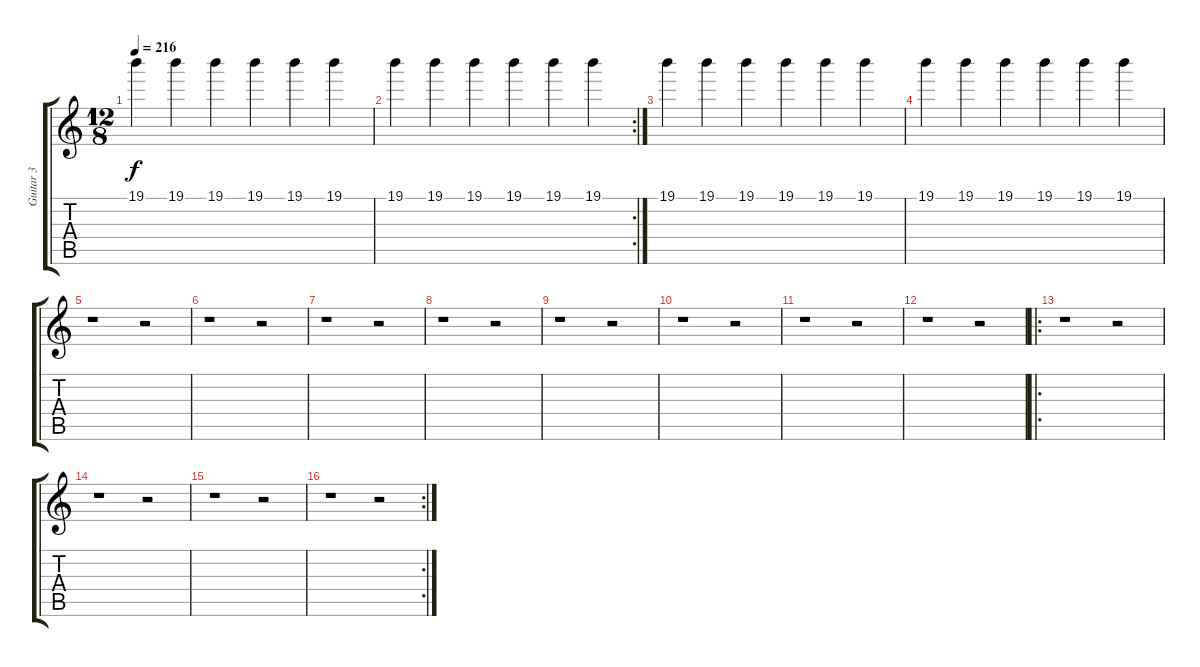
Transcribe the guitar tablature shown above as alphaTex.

\track ("Guitar 3" "Guitar 3") {instrument overdrivenguitar}
\staff {score tabs}
\tuning (E4 B3 G3 D3 A2 E2) {hide}
\ts (12 8)
\tempo 216
\clef g2
\ks c
19.1.4{dy f} 19.1.4 19.1.4 19.1.4 19.1.4 19.1.4 |
\rc 2
19.1.4 19.1.4 19.1.4 19.1.4 19.1.4 19.1.4 |
19.1.4 19.1.4 19.1.4 19.1.4 19.1.4 19.1.4 |
19.1.4 19.1.4 19.1.4 19.1.4 19.1.4 19.1.4 |
r.1 r.2 |
r.1 r.2 |
r.1 r.2 |
r.1 r.2 |
r.1 r.2 |
r.1 r.2 |
r.1 r.2 |
r.1 r.2 |
\ro
r.1 r.2 |
r.1 r.2 |
r.1 r.2 |
\rc 2
r.1 r.2
